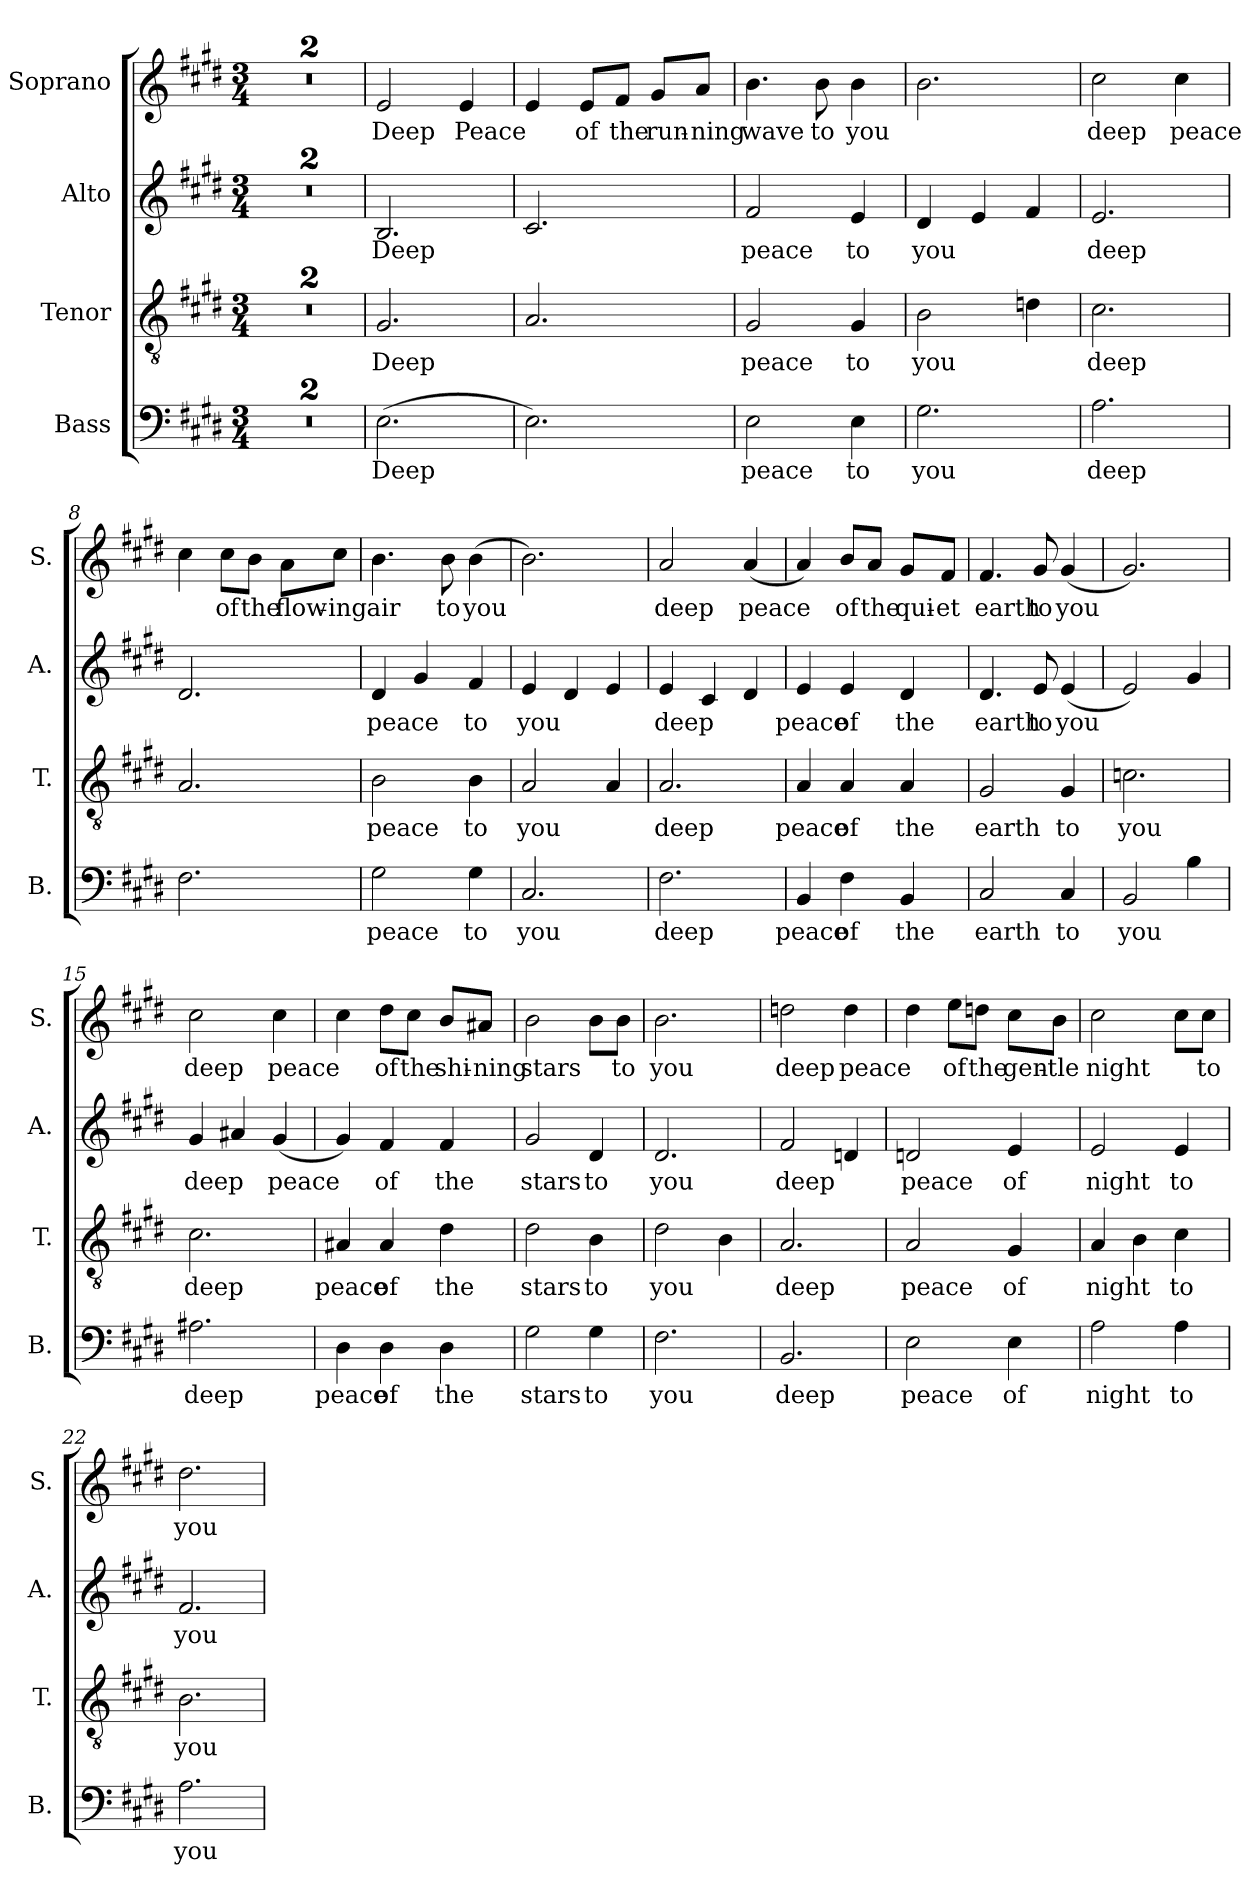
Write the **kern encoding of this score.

**kern	**text	**kern	**text	**kern	**text	**kern	**text
*part4	*part4	*part3	*part3	*part2	*part2	*part1	*part1
*staff4	*staff4	*staff3	*staff3	*staff2	*staff2	*staff1	*staff1
*I"Bass	*	*I"Tenor	*	*I"Alto	*	*I"Soprano	*
*I'B.	*	*I'T.	*	*I'A.	*	*I'S.	*
*clefF4	*	*clefGv2	*	*clefG2	*	*clefG2	*
*k[f#c#g#d#]	*	*k[f#c#g#d#]	*	*k[f#c#g#d#]	*	*k[f#c#g#d#]	*
*M3/4	*	*M3/4	*	*M3/4	*	*M3/4	*
*MM100	*	*MM100	*	*MM100	*	*MM100	*
=1	=1	=1	=1	=1	=1	=1	=1
2.r	.	2.r	.	2.r	.	2.r	.
=2	=2	=2	=2	=2	=2	=2	=2
2.r	.	2.r	.	2.r	.	2.r	.
=3	=3	=3	=3	=3	=3	=3	=3
(2.E\	Deep	2.G#/	Deep	2.B/	Deep	2e/	Deep
.	.	.	.	.	.	4e/	Peace
=4	=4	=4	=4	=4	=4	=4	=4
2.E\)	.	2.A/	.	2.c#/	.	4e/	.
.	.	.	.	.	.	8e/L	of
.	.	.	.	.	.	8f#/J	the
.	.	.	.	.	.	8g#/L	run-
.	.	.	.	.	.	8a/J	-ning
=5	=5	=5	=5	=5	=5	=5	=5
2E\	peace	2G#/	peace	2f#/	peace	4.b\	wave
.	.	.	.	.	.	8b\	to
4E\	to	4G#/	to	4e/	to	4b\	you
=6	=6	=6	=6	=6	=6	=6	=6
2.G#\	you	2B\	you	4d#/	you	2.b\	.
.	.	.	.	4e/	.	.	.
.	.	4dn\	.	4f#/	.	.	.
=7	=7	=7	=7	=7	=7	=7	=7
2.A\	deep	2.c#\	deep	2.e/	deep	2cc#\	deep
.	.	.	.	.	.	4cc#\	peace
!!LO:LB:g=z
=8	=8	=8	=8	=8	=8	=8	=8
2.F#\	.	2.A/	.	2.d#/	.	4cc#\	.
.	.	.	.	.	.	8cc#\L	of
.	.	.	.	.	.	8b\J	the
.	.	.	.	.	.	8a\L	flow-
.	.	.	.	.	.	8cc#\J	-ing
=9	=9	=9	=9	=9	=9	=9	=9
2G#\	peace	2B\	peace	4d#/	peace	4.b\	air
.	.	.	.	4g#/	.	.	.
.	.	.	.	.	.	8b\	to
4G#\	to	4B\	to	4f#/	to	(4b\	you
=10	=10	=10	=10	=10	=10	=10	=10
2.C#/	you	2A/	you	4e/	you	2.b\)	.
.	.	.	.	4d#/	.	.	.
.	.	4A/	.	4e/	.	.	.
=11	=11	=11	=11	=11	=11	=11	=11
2.F#\	deep	2.A/	deep	4e/	deep	2a/	deep
.	.	.	.	4c#/	.	.	.
.	.	.	.	4d#/	.	(4a/	peace
=12	=12	=12	=12	=12	=12	=12	=12
4BB/	peace	4A/	peace	4e/	peace	4a/)	.
4F#\	of	4A/	of	4e/	of	8b/L	of
.	.	.	.	.	.	8a/J	the
4BB/	the	4A/	the	4d#/	the	8g#/L	qui-
.	.	.	.	.	.	8f#/J	-et
!!LO:PB:g=z
=13	=13	=13	=13	=13	=13	=13	=13
2C#/	earth	2G#/	earth	4.d#/	earth	4.f#/	earth
.	.	.	.	8e/	to	8g#/	to
4C#/	to	4G#/	to	(4e/	you	(4g#/	you
=14	=14	=14	=14	=14	=14	=14	=14
2BB/	you	2.cn\	you	2e/)	.	2.g#/)	.
4B\	.	.	.	4g#/	.	.	.
=15	=15	=15	=15	=15	=15	=15	=15
2.A#X\	deep	2.c#\	deep	4g#/	deep	2cc#\	deep
.	.	.	.	4a#X/	.	.	.
.	.	.	.	(4g#/	peace	4cc#\	peace
=16	=16	=16	=16	=16	=16	=16	=16
4D#\	peace	4A#X/	peace	4g#/)	.	4cc#\	.
4D#\	of	4A#/	of	4f#/	of	8dd#\L	of
.	.	.	.	.	.	8cc#\J	the
4D#\	the	4d#\	the	4f#/	the	8b/L	shi-
.	.	.	.	.	.	8a#X/J	-ning
=17	=17	=17	=17	=17	=17	=17	=17
2G#\	stars	2d#\	stars	2g#/	stars	2b\	stars
4G#\	to	4B\	to	4d#/	to	8b\L	.
.	.	.	.	.	.	8b\J	to
=18	=18	=18	=18	=18	=18	=18	=18
2.F#\	you	2d#\	you	2.d#/	you	2.b\	you
.	.	4B\	.	.	.	.	.
!!LO:LB:g=z
=19	=19	=19	=19	=19	=19	=19	=19
2.BB/	deep	2.A/	deep	2f#/	deep	2ddn\	deep
.	.	.	.	4dn/	.	4dd\	peace
=20	=20	=20	=20	=20	=20	=20	=20
2E\	peace	2A/	peace	2dn/	peace	4dd#\	.
.	.	.	.	.	.	8ee\L	of
.	.	.	.	.	.	8ddn\J	the
4E\	of	4G#/	of	4e/	of	8cc#\L	gen-
.	.	.	.	.	.	8b\J	-tle
=21	=21	=21	=21	=21	=21	=21	=21
2A\	night	4A/	night	2e/	night	2cc#\	night
.	.	4B\	.	.	.	.	.
4A\	to	4c#\	to	4e/	to	8cc#\L	.
.	.	.	.	.	.	8cc#\J	to
=22	=22	=22	=22	=22	=22	=22	=22
2.A\	you	2.B\	you	2.f#/	you	2.dd#\	you
=	=	=	=	=	=	=	=
*-	*-	*-	*-	*-	*-	*-	*-
